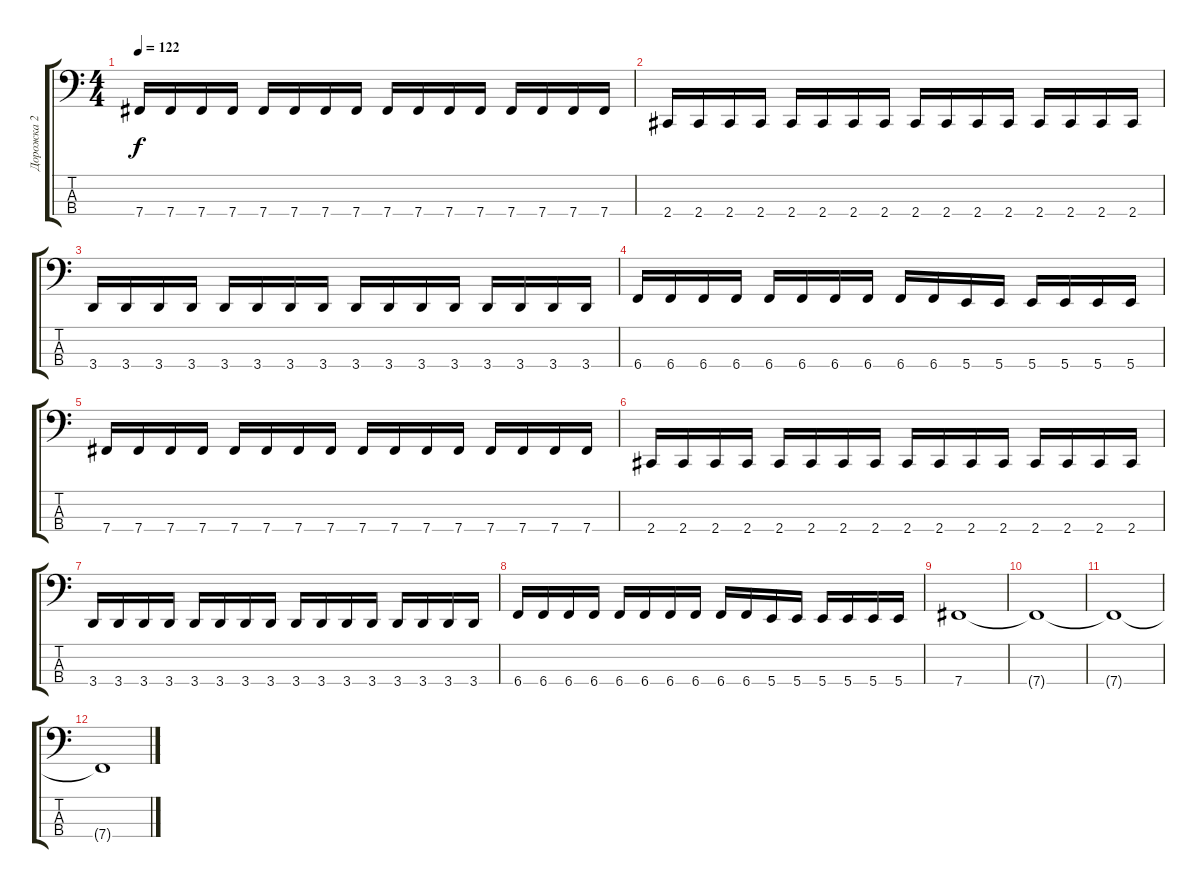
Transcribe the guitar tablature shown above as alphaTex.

\track ("Дорожка 2" "Дорожка 2") {instrument electricbassfinger}
\staff {score tabs}
\tuning (E2 B1 Gb1 B0) {hide}
\ts (4 4)
\tempo 122
\clef f4
\ks c
7.4.16{dy f} 7.4.16 7.4.16 7.4.16 7.4.16 7.4.16 7.4.16 7.4.16 7.4.16 7.4.16 7.4.16 7.4.16 7.4.16 7.4.16 7.4.16 7.4.16 |
2.4.16 2.4.16 2.4.16 2.4.16 2.4.16 2.4.16 2.4.16 2.4.16 2.4.16 2.4.16 2.4.16 2.4.16 2.4.16 2.4.16 2.4.16 2.4.16 |
3.4.16 3.4.16 3.4.16 3.4.16 3.4.16 3.4.16 3.4.16 3.4.16 3.4.16 3.4.16 3.4.16 3.4.16 3.4.16 3.4.16 3.4.16 3.4.16 |
6.4.16 6.4.16 6.4.16 6.4.16 6.4.16 6.4.16 6.4.16 6.4.16 6.4.16 6.4.16 5.4.16 5.4.16 5.4.16 5.4.16 5.4.16 5.4.16 |
7.4.16 7.4.16 7.4.16 7.4.16 7.4.16 7.4.16 7.4.16 7.4.16 7.4.16 7.4.16 7.4.16 7.4.16 7.4.16 7.4.16 7.4.16 7.4.16 |
2.4.16 2.4.16 2.4.16 2.4.16 2.4.16 2.4.16 2.4.16 2.4.16 2.4.16 2.4.16 2.4.16 2.4.16 2.4.16 2.4.16 2.4.16 2.4.16 |
3.4.16 3.4.16 3.4.16 3.4.16 3.4.16 3.4.16 3.4.16 3.4.16 3.4.16 3.4.16 3.4.16 3.4.16 3.4.16 3.4.16 3.4.16 3.4.16 |
6.4.16 6.4.16 6.4.16 6.4.16 6.4.16 6.4.16 6.4.16 6.4.16 6.4.16 6.4.16 5.4.16 5.4.16 5.4.16 5.4.16 5.4.16 5.4.16 |
7.4.1 |
7.4{t}.1 |
7.4{t}.1 |
7.4{t}.1
